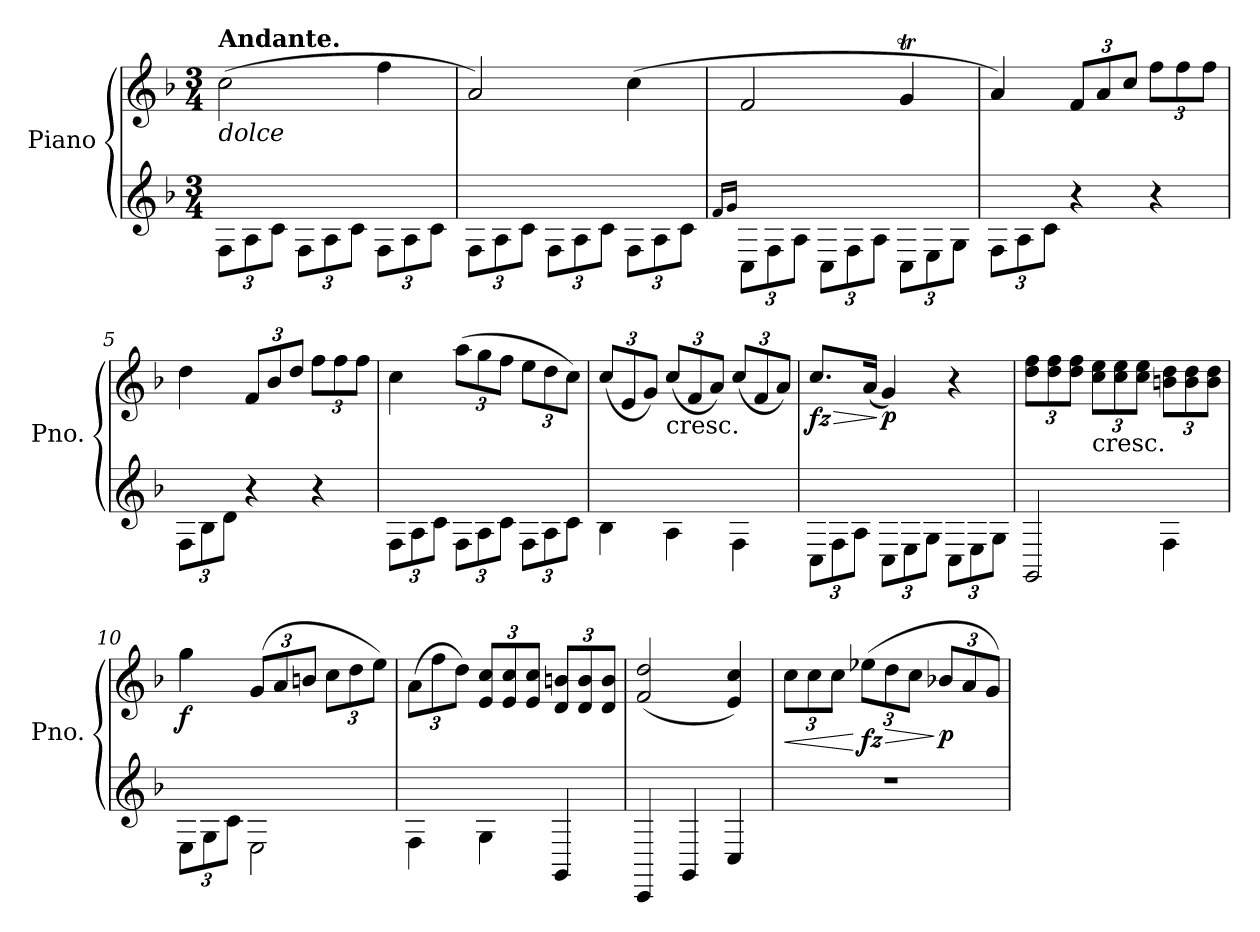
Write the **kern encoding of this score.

**kern	**kern	**dynam
*part1	*part1	*part1
*staff2	*staff1	*staff1/2
*I"Piano	*	*
*I'Pno.	*	*
*clefG2	*clefG2	*
*k[b-]	*k[b-]	*
*M3/4	*M3/4	*
*Xbrackettup	*	*
=1	=1	=1
!	!LO:TX:a:B:t=Andante.	!
!	!LO:TX:b:i:t=dolce	!
12F<\L	(>2cc\	.
12A<\	.	.
12c\J	.	.
12F\L	.	.
12A\	.	.
12c\J	.	.
12F\L	4ff\	.
12A\	.	.
12c\J	.	.
=2	=2	=2
12F\L	2a/)	.
12A\	.	.
12c\J	.	.
12F\L	.	.
12A\	.	.
12c\J	.	.
12F\L	(>4cc\	.
12A\	.	.
12c\J	.	.
=3	=3	=3
16qf/LL	.	.
16qg/JJ	.	.
12C<\L	2f/	.
12F<\	.	.
12A\J	.	.
12C\L	.	.
12F\	.	.
12A\J	.	.
12C\L	4gT/	.
12E\	.	.
12G\J	.	.
=4	=4	=4
12F<\L	4a/)	.
12A\	.	.
12c\J	.	.
*	*Xbrackettup	*
4r	12f/L	.
.	12a/	.
.	12cc/J	.
4r	12ff\L	.
.	12ff\	.
.	12ff\J	.
!!LO:LB:g=z
=5	=5	=5
12F<\L	4dd\	.
12B-\	.	.
12d\J	.	.
4r	12f/L	.
.	12b-/	.
.	12dd/J	.
4r	12ff\L	.
.	12ff\	.
.	12ff\J	.
=6	=6	=6
12F<\L	4cc\	.
12A\	.	.
12c\J	.	.
12F\L	(>12aa\L	.
12A\	12gg\	.
12c\J	12ff\J	.
12F\L	12ee\L	.
12A\	12dd\	.
12c\J	12cc\J)	.
=7	=7	=7
4B-<\	(<12cc/L	.
.	12e/	.
.	12g/J)	.
!	!LO:TX:b:t=cresc.	!
4A<\	(<12cc/L	.
.	12f/	.
.	12a/J)	.
4F<\	(<12cc/L	.
.	12f/	.
.	12a/J)	.
=8	=8	=8
!	!	!LO:HP:b
!	!	!LO:DY:n=1:b
12C\L	8.cc/L	> fz
12F<\	.	.
12A\J	.	.
.	(<16a/Jk	.
!	!	!LO:DY:n=2:b
12C\L	4g/)	] p
12E\	.	.
12G\J	.	.
12C<\L	4r	.
12E<\	.	.
12G\J	.	.
!!LO:LB:g=z
=9	=9	=9
2GG/	12dd\ 12ff\L	.
.	12dd\ 12ff\	.
.	12dd\ 12ff\J	.
!	!LO:TX:b:t=cresc.	!
.	12cc\ 12ee\L	.
.	12cc\ 12ee\	.
.	12cc\ 12ee\J	.
4F<\	12bn\ 12dd\L	.
.	12b\ 12dd\	.
.	12b\ 12dd\J	.
=10	=10	=10
!	!	!LO:DY:b
12E<\L	4gg\	f
12G\	.	.
12c\J	.	.
2E\	(>12g/L	.
.	12a/	.
.	12bn/J	.
.	12cc\L	.
.	12dd\	.
.	12ee\J)	.
=11	=11	=11
4F<\	(>12a\L	.
.	12ff\	.
.	12dd\J)	.
4G\	12e/ 12cc/L	.
.	12e/ 12cc/	.
.	12e/ 12cc/J	.
4GG</	12d/ 12bn/L	.
.	12d/ 12b/	.
.	12d/ 12b/J	.
=12	=12	=12
4CC/	(<2f/ 2dd/	.
4GG/	.	.
4C/	4e/ 4cc/)	.
=13	=13	=13
!	!	!LO:HP:b
2.r	12cc\L	<
.	12cc\	.
.	12cc\J	.
!	!	!LO:HP:n=1:b
!	!	!LO:DY:n=1:b
.	(>12ee-X\L	[ > fz
.	12dd\	.
.	12cc\J	.
!	!	!LO:DY:n=2:b
.	12b-X/L	] p
.	12a/	.
.	12g/J)	.
=	=	=
*-	*-	*-
